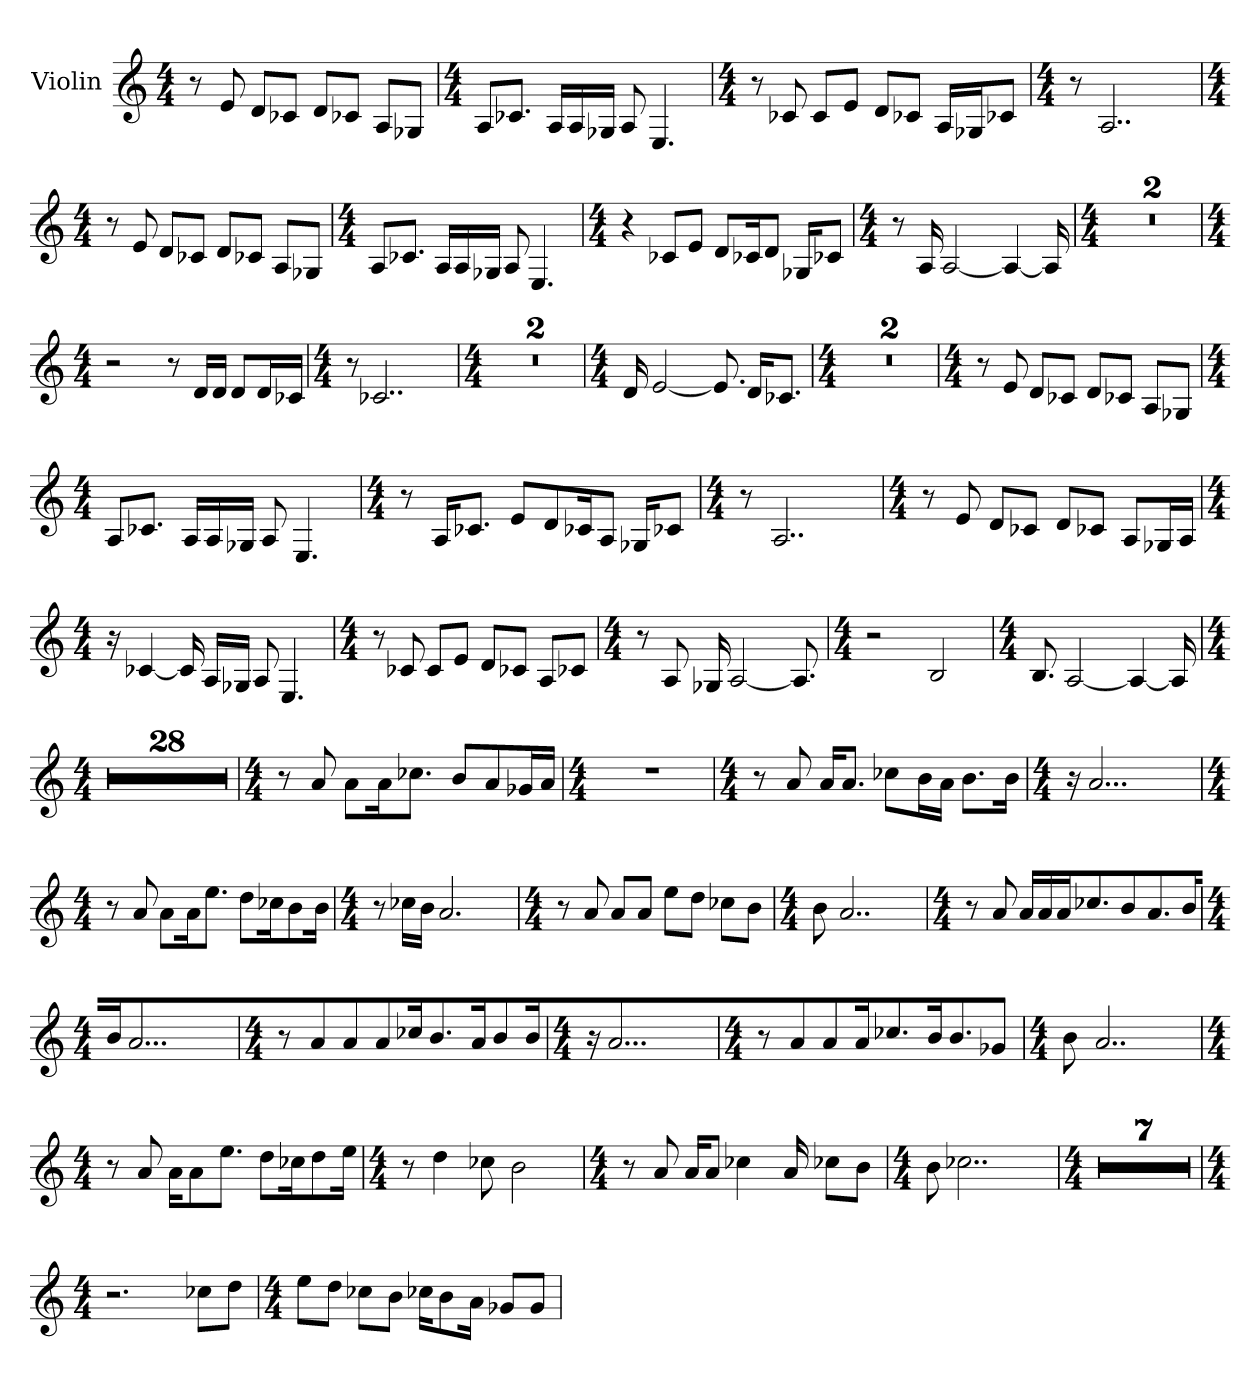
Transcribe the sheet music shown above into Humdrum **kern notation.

**kern
*part1
*staff1
*I"Violin
*I'Vln
*M4/4
=
8r
8e
8dL
8c-XJ
8dL
8c-XJ
8AL
8G-XJ
=
*M4/4
8AL
8.c-XJ
16ALL
16A
16G-XJJ
8A
4.E
=
*M4/4
8r
8c-X
8c-L
8eJ
8dL
8c-XJ
16ALL
16G-XJ
8c-XJ
=
*M4/4
8r
2..A
=
*M4/4
8r
8e
8dL
8c-XJ
8dL
8c-XJ
8AL
8G-XJ
=
*M4/4
8AL
8.c-XJ
16ALL
16A
16G-XJJ
8A
4.E
=
*M4/4
4r
8c-XL
8eJ
8dL
16c-XK
8dJ
16G-XKL
8c-XJ
=
*M4/4
8r
16A
[2A
4A_
16A]
=
*M4/4
1r
=
*M4/4
1r
=
*M4/4
2r
8r
16dLL
16dJJ
8dL
16dL
16c-XJJ
=
*M4/4
8r
2..c-X
=
*M4/4
1r
=
*M4/4
1r
=
*M4/4
16d
[2e
8.e]
16dKL
8.c-XJ
=
*M4/4
1r
=
*M4/4
1r
=
*M4/4
8r
8e
8dL
8c-XJ
8dL
8c-XJ
8AL
8G-XJ
=
*M4/4
8AL
8.c-XJ
16ALL
16A
16G-XJJ
8A
4.E
=
*M4/4
8r
16AKL
8.c-XJ
8eL
8d
16c-XK
8AJ
16G-XKL
8c-XJ
=
*M4/4
8r
2..A
=
*M4/4
8r
8e
8dL
8c-XJ
8dL
8c-XJ
8AL
16G-XL
16AJJ
=
*M4/4
16r
[4c-X
16c-]
16ALL
16G-XJJ
8A
4.E
=
*M4/4
8r
8c-X
8c-L
8eJ
8dL
8c-XJ
8AL
8c-XJ
=
*M4/4
8r
8A
16G-X
[2A
8.A]
=
*M4/4
2r
2B
=
*M4/4
8.B
[2A
4A_
16A]
=
*M4/4
1r
=
*M4/4
1r
=
*M4/4
1r
=
*M4/4
1r
=
*M4/4
1r
=
*M4/4
1r
=
*M4/4
1r
=
*M4/4
1r
=
*M4/4
1r
=
*M4/4
1r
=
*M4/4
1r
=
*M4/4
1r
=
*M4/4
1r
=
*M4/4
1r
=
*M4/4
1r
=
*M4/4
1r
=
*M4/4
1r
=
*M4/4
1r
=
*M4/4
1r
=
*M4/4
1r
=
*M4/4
1r
=
*M4/4
1r
=
*M4/4
1r
=
*M4/4
1r
=
*M4/4
1r
=
*M4/4
1r
=
*M4/4
1r
=
*M4/4
1r
=
*M4/4
8r
8a
8aL
16aK
8.cc-XJ
8bL
8a
16g-XL
16aJJ
=
*M4/4
1r
=
*M4/4
8r
8a
16aKL
8.aJ
8cc-XL
16bL
16aJJ
8.bL
16bJk
=
*M4/4
16r
2...a
=
*M4/4
8r
8a
8aL
16aK
8.eeJ
8ddL
16cc-XK
8b
16bJk
=
*M4/4
8r
16cc-XLL
16bJJ
2.a
=
*M4/4
8r
8a
8aL
8aJ
8eeL
8ddJ
8cc-XL
8bJ
=
*M4/4
8b
2..a
=
*M4/4
8r
8a
16aLL
16aJ
16aL
8.cc-XJ
8bL
8.a
16bJk
=
*M4/4
16b
2...a
=
*M4/4
8r
8a
8aL
8aJ
16cc-XKL
8.bJ
16aKL
8b
16bJk
=
*M4/4
16r
2...a
=
*M4/4
8r
8a
8aL
16aK
8.cc-XJ
16bKL
8.bJ
8g-XJ
=
*M4/4
8b
2..a
=
*M4/4
8r
8a
16aKL
8a
8.eeJ
8ddL
16cc-XK
8dd
16eeJk
=
*M4/4
8r
4dd
8cc-X
2b
=
*M4/4
8r
8a
16aKL
8aJ
4cc-X
16a
8cc-XL
8bJ
=
*M4/4
8b
2..cc-X
=
*M4/4
1r
=
*M4/4
1r
=
*M4/4
1r
=
*M4/4
1r
=
*M4/4
1r
=
*M4/4
1r
=
*M4/4
1r
=
*M4/4
2.r
8cc-XL
8ddJ
=
*M4/4
8eeL
8ddJ
8cc-XL
8bJ
16cc-XKL
8b
16aJk
8g-XL
8g-J
=
*-
